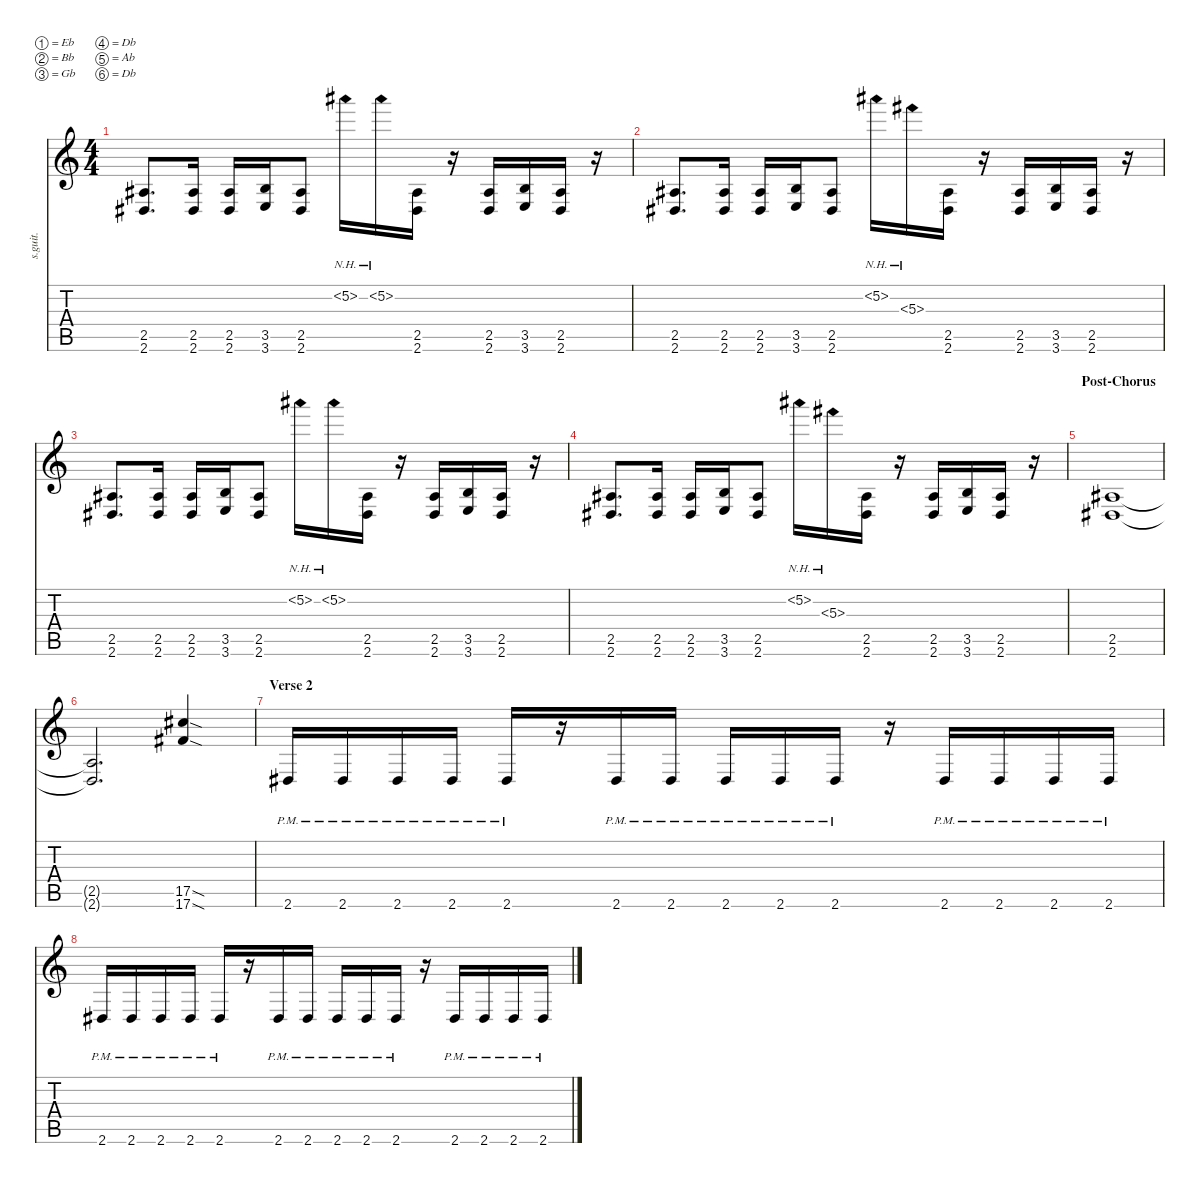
\defaultSystemsLayout 4
\hideDynamics
\bracketExtendMode nobrackets
\track ("Dan Donegan" "s.guit.") {instrument distortionguitar}
\staff {score tabs}
\tuning (Eb4 Bb3 Gb3 Db3 Ab2 Db2)
\ts (4 4)
\tempo (90 hide)
\clef g2
\ks c
(2.5{acc #} 2.6{acc #}).8{d lyrics (0 "") lyrics (1 "") lyrics (2 "") lyrics (3 "") lyrics (4 "") dy ff} (2.5{acc #} 2.6{acc #}).16{lyrics (0 "") lyrics (1 "") lyrics (2 "") lyrics (3 "") lyrics (4 "")} (2.5{acc #} 2.6{acc #}).16{lyrics (0 "") lyrics (1 "") lyrics (2 "") lyrics (3 "") lyrics (4 "")} (3.5 3.6).16{lyrics (0 "") lyrics (1 "") lyrics (2 "") lyrics (3 "") lyrics (4 "")} (2.5{acc #} 2.6{acc #}).8{lyrics (0 "") lyrics (1 "") lyrics (2 "") lyrics (3 "") lyrics (4 "")} 5.2{nh acc #}.16{lyrics (0 "") lyrics (1 "") lyrics (2 "") lyrics (3 "") lyrics (4 "")} 5.2{nh acc #}.16{lyrics (0 "") lyrics (1 "") lyrics (2 "") lyrics (3 "") lyrics (4 "")} (2.5{acc #} 2.6{acc #}).16{lyrics (0 "") lyrics (1 "") lyrics (2 "") lyrics (3 "") lyrics (4 "")} r.16 (2.5{acc #} 2.6{acc #}).16{lyrics (0 "") lyrics (1 "") lyrics (2 "") lyrics (3 "") lyrics (4 "")} (3.5 3.6).16{lyrics (0 "") lyrics (1 "") lyrics (2 "") lyrics (3 "") lyrics (4 "")} (2.5{acc #} 2.6{acc #}).16{lyrics (0 "") lyrics (1 "") lyrics (2 "") lyrics (3 "") lyrics (4 "")} r.16 |
(2.5{acc #} 2.6{acc #}).8{d lyrics (0 "") lyrics (1 "") lyrics (2 "") lyrics (3 "") lyrics (4 "")} (2.5{acc #} 2.6{acc #}).16{lyrics (0 "") lyrics (1 "") lyrics (2 "") lyrics (3 "") lyrics (4 "")} (2.5{acc #} 2.6{acc #}).16{lyrics (0 "") lyrics (1 "") lyrics (2 "") lyrics (3 "") lyrics (4 "")} (3.5 3.6).16{lyrics (0 "") lyrics (1 "") lyrics (2 "") lyrics (3 "") lyrics (4 "")} (2.5{acc #} 2.6{acc #}).8{lyrics (0 "") lyrics (1 "") lyrics (2 "") lyrics (3 "") lyrics (4 "")} 5.2{nh acc #}.16{lyrics (0 "") lyrics (1 "") lyrics (2 "") lyrics (3 "") lyrics (4 "")} 5.3{nh}.16{lyrics (0 "") lyrics (1 "") lyrics (2 "") lyrics (3 "") lyrics (4 "")} (2.5{acc #} 2.6{acc #}).16{lyrics (0 "") lyrics (1 "") lyrics (2 "") lyrics (3 "") lyrics (4 "")} r.16 (2.5{acc #} 2.6{acc #}).16{lyrics (0 "") lyrics (1 "") lyrics (2 "") lyrics (3 "") lyrics (4 "")} (3.5 3.6).16{lyrics (0 "") lyrics (1 "") lyrics (2 "") lyrics (3 "") lyrics (4 "")} (2.5{acc #} 2.6{acc #}).16{lyrics (0 "") lyrics (1 "") lyrics (2 "") lyrics (3 "") lyrics (4 "")} r.16 |
(2.5{acc #} 2.6{acc #}).8{d lyrics (0 "") lyrics (1 "") lyrics (2 "") lyrics (3 "") lyrics (4 "")} (2.5{acc #} 2.6{acc #}).16{lyrics (0 "") lyrics (1 "") lyrics (2 "") lyrics (3 "") lyrics (4 "")} (2.5{acc #} 2.6{acc #}).16{lyrics (0 "") lyrics (1 "") lyrics (2 "") lyrics (3 "") lyrics (4 "")} (3.5 3.6).16{lyrics (0 "") lyrics (1 "") lyrics (2 "") lyrics (3 "") lyrics (4 "")} (2.5{acc #} 2.6{acc #}).8{lyrics (0 "") lyrics (1 "") lyrics (2 "") lyrics (3 "") lyrics (4 "")} 5.2{nh acc #}.16{lyrics (0 "") lyrics (1 "") lyrics (2 "") lyrics (3 "") lyrics (4 "")} 5.2{nh acc #}.16{lyrics (0 "") lyrics (1 "") lyrics (2 "") lyrics (3 "") lyrics (4 "")} (2.5{acc #} 2.6{acc #}).16{lyrics (0 "") lyrics (1 "") lyrics (2 "") lyrics (3 "") lyrics (4 "")} r.16 (2.5{acc #} 2.6{acc #}).16{lyrics (0 "") lyrics (1 "") lyrics (2 "") lyrics (3 "") lyrics (4 "")} (3.5 3.6).16{lyrics (0 "") lyrics (1 "") lyrics (2 "") lyrics (3 "") lyrics (4 "")} (2.5{acc #} 2.6{acc #}).16{lyrics (0 "") lyrics (1 "") lyrics (2 "") lyrics (3 "") lyrics (4 "")} r.16 |
(2.5{acc #} 2.6{acc #}).8{d lyrics (0 "") lyrics (1 "") lyrics (2 "") lyrics (3 "") lyrics (4 "")} (2.5{acc #} 2.6{acc #}).16{lyrics (0 "") lyrics (1 "") lyrics (2 "") lyrics (3 "") lyrics (4 "")} (2.5{acc #} 2.6{acc #}).16{lyrics (0 "") lyrics (1 "") lyrics (2 "") lyrics (3 "") lyrics (4 "")} (3.5 3.6).16{lyrics (0 "") lyrics (1 "") lyrics (2 "") lyrics (3 "") lyrics (4 "")} (2.5{acc #} 2.6{acc #}).8{lyrics (0 "") lyrics (1 "") lyrics (2 "") lyrics (3 "") lyrics (4 "")} 5.2{nh acc #}.16{lyrics (0 "") lyrics (1 "") lyrics (2 "") lyrics (3 "") lyrics (4 "")} 5.3{nh}.16{lyrics (0 "") lyrics (1 "") lyrics (2 "") lyrics (3 "") lyrics (4 "")} (2.5{acc #} 2.6{acc #}).16{lyrics (0 "") lyrics (1 "") lyrics (2 "") lyrics (3 "") lyrics (4 "")} r.16 (2.5{acc #} 2.6{acc #}).16{lyrics (0 "") lyrics (1 "") lyrics (2 "") lyrics (3 "") lyrics (4 "")} (3.5 3.6).16{lyrics (0 "") lyrics (1 "") lyrics (2 "") lyrics (3 "") lyrics (4 "")} (2.5{acc #} 2.6{acc #}).16{lyrics (0 "") lyrics (1 "") lyrics (2 "") lyrics (3 "") lyrics (4 "")} r.16 |
\section ("" "Post-Chorus")
(2.5{acc #} 2.6{acc #}).1{lyrics (0 "") lyrics (1 "") lyrics (2 "") lyrics (3 "") lyrics (4 "")} |
(2.5{t acc #} 2.6{t acc #}).2{d lyrics (0 "") lyrics (1 "") lyrics (2 "") lyrics (3 "") lyrics (4 "")} (17.5{sod acc #} 17.6{sod acc #}).4{lyrics (0 "") lyrics (1 "") lyrics (2 "") lyrics (3 "") lyrics (4 "")} |
\section ("" "Verse 2")
2.6{pm acc #}.16{lyrics (0 "") lyrics (1 "") lyrics (2 "") lyrics (3 "") lyrics (4 "")} 2.6{pm acc #}.16{lyrics (0 "") lyrics (1 "") lyrics (2 "") lyrics (3 "") lyrics (4 "")} 2.6{pm acc #}.16{lyrics (0 "") lyrics (1 "") lyrics (2 "") lyrics (3 "") lyrics (4 "")} 2.6{pm acc #}.16{lyrics (0 "") lyrics (1 "") lyrics (2 "") lyrics (3 "") lyrics (4 "")} 2.6{pm acc #}.16{lyrics (0 "") lyrics (1 "") lyrics (2 "") lyrics (3 "") lyrics (4 "")} r.16 2.6{pm acc #}.16{lyrics (0 "") lyrics (1 "") lyrics (2 "") lyrics (3 "") lyrics (4 "")} 2.6{pm acc #}.16{lyrics (0 "") lyrics (1 "") lyrics (2 "") lyrics (3 "") lyrics (4 "")} 2.6{pm acc #}.16{lyrics (0 "") lyrics (1 "") lyrics (2 "") lyrics (3 "") lyrics (4 "")} 2.6{pm acc #}.16{lyrics (0 "") lyrics (1 "") lyrics (2 "") lyrics (3 "") lyrics (4 "")} 2.6{pm acc #}.16{lyrics (0 "") lyrics (1 "") lyrics (2 "") lyrics (3 "") lyrics (4 "")} r.16 2.6{pm acc #}.16{lyrics (0 "") lyrics (1 "") lyrics (2 "") lyrics (3 "") lyrics (4 "")} 2.6{pm acc #}.16{lyrics (0 "") lyrics (1 "") lyrics (2 "") lyrics (3 "") lyrics (4 "")} 2.6{pm acc #}.16{lyrics (0 "") lyrics (1 "") lyrics (2 "") lyrics (3 "") lyrics (4 "")} 2.6{pm acc #}.16{lyrics (0 "") lyrics (1 "") lyrics (2 "") lyrics (3 "") lyrics (4 "")} |
2.6{pm acc #}.16{lyrics (0 "") lyrics (1 "") lyrics (2 "") lyrics (3 "") lyrics (4 "")} 2.6{pm acc #}.16{lyrics (0 "") lyrics (1 "") lyrics (2 "") lyrics (3 "") lyrics (4 "")} 2.6{pm acc #}.16{lyrics (0 "") lyrics (1 "") lyrics (2 "") lyrics (3 "") lyrics (4 "")} 2.6{pm acc #}.16{lyrics (0 "") lyrics (1 "") lyrics (2 "") lyrics (3 "") lyrics (4 "")} 2.6{pm acc #}.16{lyrics (0 "") lyrics (1 "") lyrics (2 "") lyrics (3 "") lyrics (4 "")} r.16 2.6{pm acc #}.16{lyrics (0 "") lyrics (1 "") lyrics (2 "") lyrics (3 "") lyrics (4 "")} 2.6{pm acc #}.16{lyrics (0 "") lyrics (1 "") lyrics (2 "") lyrics (3 "") lyrics (4 "")} 2.6{pm acc #}.16{lyrics (0 "") lyrics (1 "") lyrics (2 "") lyrics (3 "") lyrics (4 "")} 2.6{pm acc #}.16{lyrics (0 "") lyrics (1 "") lyrics (2 "") lyrics (3 "") lyrics (4 "")} 2.6{pm acc #}.16{lyrics (0 "") lyrics (1 "") lyrics (2 "") lyrics (3 "") lyrics (4 "")} r.16 2.6{pm acc #}.16{lyrics (0 "") lyrics (1 "") lyrics (2 "") lyrics (3 "") lyrics (4 "")} 2.6{pm acc #}.16{lyrics (0 "") lyrics (1 "") lyrics (2 "") lyrics (3 "") lyrics (4 "")} 2.6{pm acc #}.16{lyrics (0 "") lyrics (1 "") lyrics (2 "") lyrics (3 "") lyrics (4 "")} 2.6{pm acc #}.16{lyrics (0 "") lyrics (1 "") lyrics (2 "") lyrics (3 "") lyrics (4 "")}
